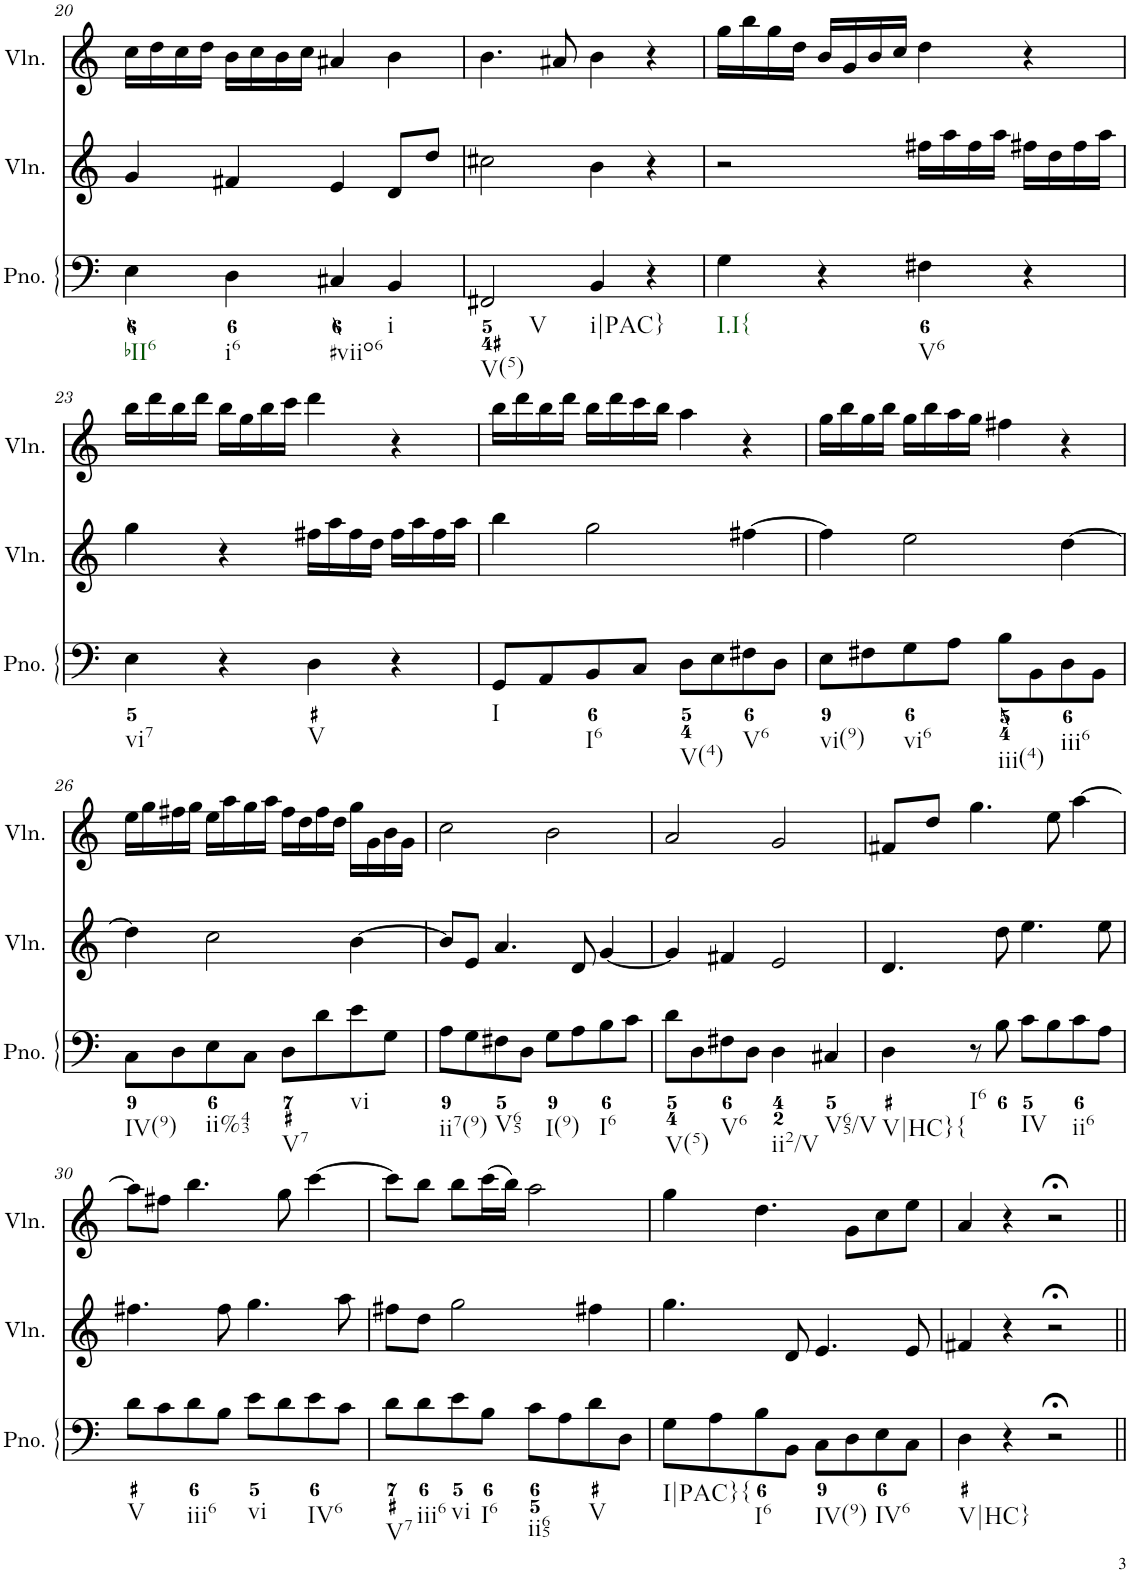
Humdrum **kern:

**kern	**kern	**kern
*part3	*part2	*part1
*staff3	*staff2	*staff1
*I"Piano	*I"Violin	*I"Violin
*I'Pno.	*I'Vln.	*I'Vln.
!!LO:PB:g=z
*clefF4	*clefG2	*clefG2
*k[]	*k[]	*k[]
*M4/4	*M4/4	*M4/4
*met(c)	*met(c)	*met(c)
=20	=20	=20
!LO:TX:b:t=bII6	!	!
4E\	4g/	16cc\LL
.	.	16dd\
.	.	16cc\
.	.	16dd\JJ
!LO:TX:b:t=i6	!	!
4D\	4f#X/	16b\LL
.	.	16cc\
.	.	16b\
.	.	16cc\JJ
!LO:TX:b:t=#viio6	!	!
4C#X/	4e/	4a#X/
!LO:TX:b:t=i	!	!
4BB/	8d/L	4b\
.	8dd/J	.
=21	=21	=21
!LO:TX:b:t=V(5)	!	!
!LO:TX:b:t=V	!	!
2FF#X/	2cc#X\	4.b\
.	.	8a#X/
!LO:TX:b:t=i|PAC}	!	!
4BB/	4b\	4b\
4r	4r	4r
=22	=22	=22
!LO:TX:b:t=I.I{	!	!
4G\	2r	16gg\LL
.	.	16bb\
.	.	16gg\
.	.	16dd\JJ
4r	.	16b/LL
.	.	16g/
.	.	16b/
.	.	16cc/JJ
!LO:TX:b:t=V6	!	!
4F#X\	16ff#X\LL	4dd\
.	16aa\	.
.	16ff#\	.
.	16aa\JJ	.
4r	16ff#X\LL	4r
.	16dd\	.
.	16ff#\	.
.	16aa\JJ	.
!!LO:LB:g=z
=23	=23	=23
!LO:TX:b:t=vi7	!	!
4E\	4gg\	16bb\LL
.	.	16ddd\
.	.	16bb\
.	.	16ddd\JJ
4r	4r	16bb\LL
.	.	16gg\
.	.	16bb\
.	.	16ccc\JJ
!LO:TX:b:t=V	!	!
4D\	16ff#X\LL	4ddd\
.	16aa\	.
.	16ff#\	.
.	16dd\JJ	.
4r	16ff#\LL	4r
.	16aa\	.
.	16ff#\	.
.	16aa\JJ	.
=24	=24	=24
!LO:TX:b:t=I	!	!
8GG/L	4bb\	16bb\LL
.	.	16ddd\
8AA/	.	16bb\
.	.	16ddd\JJ
!LO:TX:b:t=I6	!	!
8BB/	2gg\	16bb\LL
.	.	16ddd\
8C/J	.	16ccc\
.	.	16bb\JJ
!LO:TX:b:t=V(4)	!	!
8D\L	.	4aa\
8E\	.	.
!LO:TX:b:t=V6	!	!
8F#X\	[4ff#X\	4r
8D\J	.	.
=25	=25	=25
!LO:TX:b:t=vi(9)	!	!
8E\L	4ff#\]	16gg\LL
.	.	16bb\
8F#X\	.	16gg\
.	.	16bb\JJ
!LO:TX:b:t=vi6	!	!
8G\	2ee\	16gg\LL
.	.	16bb\
8A\J	.	16aa\
.	.	16gg\JJ
!LO:TX:b:t=iii(4)	!	!
8B\L	.	4ff#X\
8BB\	.	.
!LO:TX:b:t=iii6	!	!
8D\	[4dd\	4r
8BB\J	.	.
!!LO:LB:g=z
=26	=26	=26
!LO:TX:b:t=IV(9)	!	!
8C\L	4dd\]	16ee\LL
.	.	16gg\
8D\	.	16ff#X\
.	.	16gg\JJ
!LO:TX:b:t=ii%43	!	!
8E\	2cc\	16ee\LL
.	.	16aa\
8C\J	.	16gg\
.	.	16aa\JJ
!LO:TX:b:t=V7	!	!
8D\L	.	16ff#\LL
.	.	16dd\
8d\	.	16ff#\
.	.	16dd\JJ
!LO:TX:b:t=vi	!	!
8e\	[4b\	16gg\LL
.	.	16g\
8G\J	.	16b\
.	.	16g\JJ
=27	=27	=27
!LO:TX:b:t=ii7(9)	!	!
8A\L	8b/L]	2cc\
8G\	8e/J	.
!LO:TX:b:t=V65	!	!
8F#X\	4.a/	.
8D\J	.	.
!LO:TX:b:t=I(9)	!	!
8G\L	.	2b\
8A\	8d/	.
!LO:TX:b:t=I6	!	!
8B\	[4g/	.
8c\J	.	.
=28	=28	=28
!LO:TX:b:t=V(5)	!	!
8d\L	4g/]	2a/
8D\	.	.
!LO:TX:b:t=V6	!	!
8F#X\	4f#X/	.
8D\J	.	.
!LO:TX:b:t=ii2/V	!	!
4D\	2e/	2g/
!LO:TX:b:t=V65/V	!	!
4C#X/	.	.
=29	=29	=29
!LO:TX:b:t=V|HC}{	!	!
4D\	4.d/	8f#X/L
.	.	8dd/J
!LO:TX:b:t=I6	!	!
8r	.	4.gg\
8B\	8dd\	.
!LO:TX:b:t=IV	!	!
8c\L	4.ee\	.
8B\	.	8ee\
!LO:TX:b:t=ii6	!	!
8c\	.	[4aa\
8A\J	8ee\	.
!!LO:LB:g=z
=30	=30	=30
!LO:TX:b:t=V	!	!
8d\L	4.ff#X\	8aa\L]
8c\	.	8ff#X\J
!LO:TX:b:t=iii6	!	!
8d\	.	4.bb\
8B\J	8ff#\	.
!LO:TX:b:t=vi	!	!
8e\L	4.gg\	.
8d\	.	8gg\
!LO:TX:b:t=IV6	!	!
8e\	.	[4ccc\
8c\J	8aa\	.
=31	=31	=31
!LO:TX:b:t=V7	!	!
8d\L	8ff#X\L	8ccc\L]
!LO:TX:b:t=iii6	!	!
8d\	8dd\J	8bb\J
!LO:TX:b:t=vi	!	!
8e\	2gg\	8bb\L
!LO:TX:b:t=I6	!	!
8B\J	.	(16ccc\L
.	.	16bb\JJ)
!LO:TX:b:t=ii65	!	!
8c\L	.	2aa\
8A\	.	.
!LO:TX:b:t=V	!	!
8d\	4ff#X\	.
8D\J	.	.
=32	=32	=32
!LO:TX:b:t=I|PAC}{	!	!
8G\L	4.gg\	4gg\
8A\	.	.
!LO:TX:b:t=I6	!	!
8B\	.	4.dd\
8BB\J	8d/	.
!LO:TX:b:t=IV(9)	!	!
8C\L	4.e/	.
8D\	.	8g\L
!LO:TX:b:t=IV6	!	!
8E\	.	8cc\
8C\J	8e/	8ee\J
=33	=33	=33
!LO:TX:b:t=V|HC}	!	!
4D\	4f#X/	4a/
4r	4r	4r
2r;<	2r;<	2r;<
=||	=||	=||
*-	*-	*-
